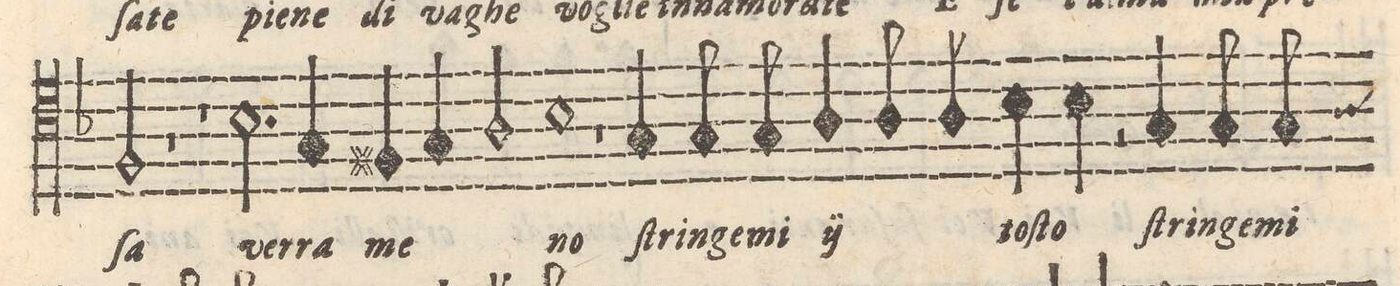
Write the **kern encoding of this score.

**kern	**text
*I"TENORE 	*
*clefC4	*
*k[b-]	*
*met(C)	*
*M2/1	*
2F/	-ſa
=13-	=13-
1r	.
1r	.
=14-	=14-
2.B-\	ver-
4G/	-ra
4F#X/	me-
4G/	.
2A/	.
=15-	=15-
1B-	-no
1r	.
=16-	=16-
4G/	ſtrin-
8G/	-ge-
8G/	-mi
*	*ij
4A/	ſtrin-
8A/	-ge-
8A/	-mi
*	*Xij
4B-\	toſ-
4B-\	-to
2r	.
=17-	=17-
4G/	ſtrin-
8G/	-ge-
8G/	-mi
*	*ij
*-	*-
